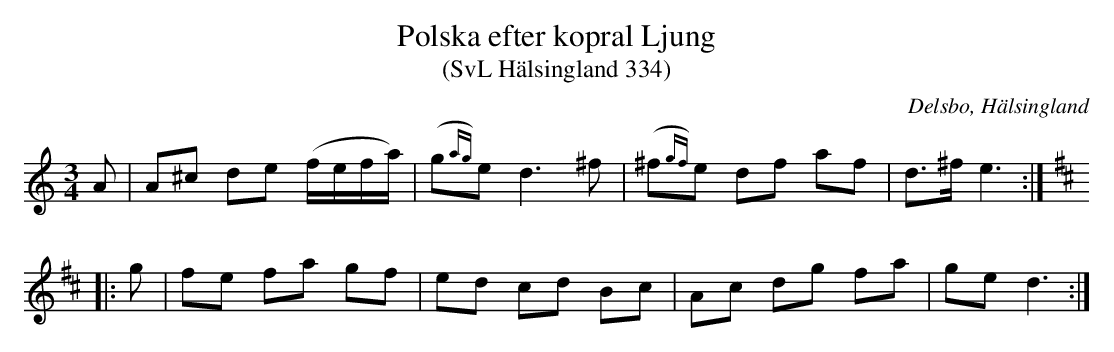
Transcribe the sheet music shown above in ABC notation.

X:1
T:Polska efter kopral Ljung
T:(SvL Hälsingland 334)
O:Delsbo, Hälsingland
M:3/4
L:1/8
K:Am
A|A^c de (f/e/f/a/)|(g{ag})e d3 ^f|(^f{gf})e df af|d>^f e3:|
[K:D]|:g|fe fa gf|ed cd Bc|Ac dg fa|ge d3:|
